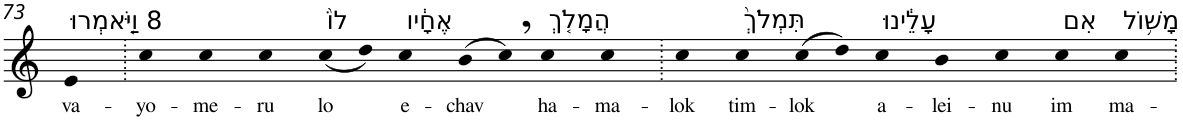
**kern	**text
*part1	*part1
*staff1	*staff1
*I"Piano	*
*I'Pno	*
!!LO:PB:g=z
*clefG2	*
*k[]	*
=73	=73
!LO:TX:a:t=8 וַיֹּ֤אמְרוּ	!
!	!LO:LY:b
4e	va-
=74.	=74.
!	!LO:LY:b
4cc	-yo-
!	!LO:LY:b
4cc	-me-
!	!LO:LY:b
4cc	-ru
!LO:TX:a:t=לוֹ֙	!
!	!LO:LY:b
(<8cc	lo
8dd)	.
!LO:TX:a:t=אֶחָ֔יו	!
!	!LO:LY:b
4cc	e-
!	!LO:LY:b
(>8b	-chav
8cc,)	.
!LO:TX:a:t=הֲמָלֹ֤ךְ	!
!	!LO:LY:b
4cc	ha-
!	!LO:LY:b
4cc	-ma-
=75.	=75.
!	!LO:LY:b
4cc	-lok
!LO:TX:a:t=תִּמְלֹךְ֙	!
!	!LO:LY:b
4cc	tim-
!	!LO:LY:b
(>8cc	-lok
8dd)	.
!LO:TX:a:t=עָלֵ֔ינוּ	!
!	!LO:LY:b
4cc	a-
!	!LO:LY:b
4b	-lei-
!	!LO:LY:b
4cc	-nu
!LO:TX:a:t=אִם	!
!	!LO:LY:b
4cc	im
!LO:TX:a:t=מָשׁ֥וֹל	!
!	!LO:LY:b
4cc	ma-
=.	=.
*-	*-
